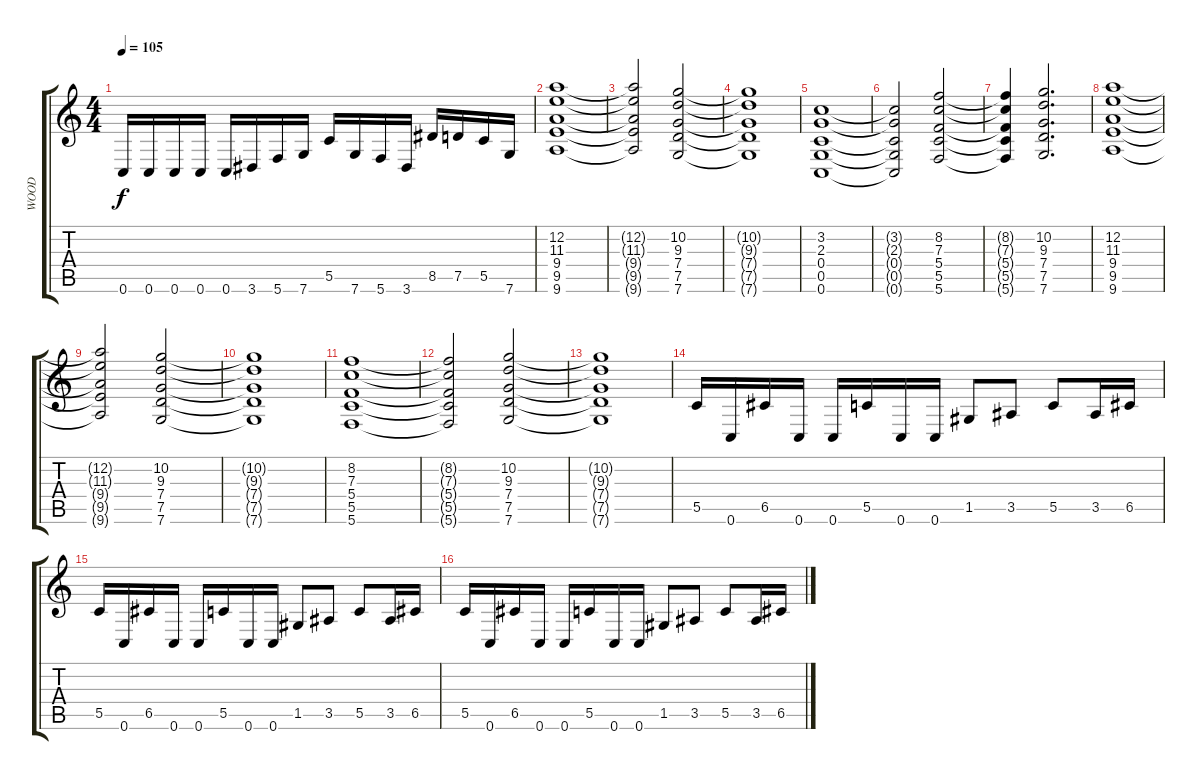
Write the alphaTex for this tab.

\track ("WOOD" "WOOD") {instrument distortionguitar}
\staff {score tabs}
\tuning (D4 A3 F3 C3 G2 C2) {hide}
\ts (4 4)
\tempo 105
\clef g2
\ks c
0.6.16{dy f} 0.6.16 0.6.16 0.6.16 0.6.16 3.6.16 5.6.16 7.6.16 5.5.16 7.6.16 5.6.16 3.6.16 8.5.16 7.5.16 5.5.16 7.6.16 |
(12.2 11.3 9.4 9.5 9.6).1 |
(12.2{t} 11.3{t} 9.4{t} 9.5{t} 9.6{t}).2 (10.2 9.3 7.4 7.5 7.6).2 |
(10.2{t} 9.3{t} 7.4{t} 7.5{t} 7.6{t}).1 |
(3.2 2.3 0.4 0.5 0.6).1 |
(3.2{t} 2.3{t} 0.4{t} 0.5{t} 0.6{t}).2 (8.2 7.3 5.4 5.5 5.6).2 |
(8.2{t} 7.3{t} 5.4{t} 5.5{t} 5.6{t}).4 (10.2 9.3 7.4 7.5 7.6).2{d} |
(12.2 11.3 9.4 9.5 9.6).1 |
(12.2{t} 11.3{t} 9.4{t} 9.5{t} 9.6{t}).2 (10.2 9.3 7.4 7.5 7.6).2 |
(10.2{t} 9.3{t} 7.4{t} 7.5{t} 7.6{t}).1 |
(8.2 7.3 5.4 5.5 5.6).1 |
(8.2{t} 7.3{t} 5.4{t} 5.5{t} 5.6{t}).2 (10.2 9.3 7.4 7.5 7.6).2 |
(10.2{t} 9.3{t} 7.4{t} 7.5{t} 7.6{t}).1 |
5.5.16 0.6.16 6.5.16 0.6.16 0.6.16 5.5.16 0.6.16 0.6.16 1.5.8 3.5.8 5.5.8 3.5.16 6.5.16 |
5.5.16 0.6.16 6.5.16 0.6.16 0.6.16 5.5.16 0.6.16 0.6.16 1.5.8 3.5.8 5.5.8 3.5.16 6.5.16 |
5.5.16 0.6.16 6.5.16 0.6.16 0.6.16 5.5.16 0.6.16 0.6.16 1.5.8 3.5.8 5.5.8 3.5.16 6.5.16
